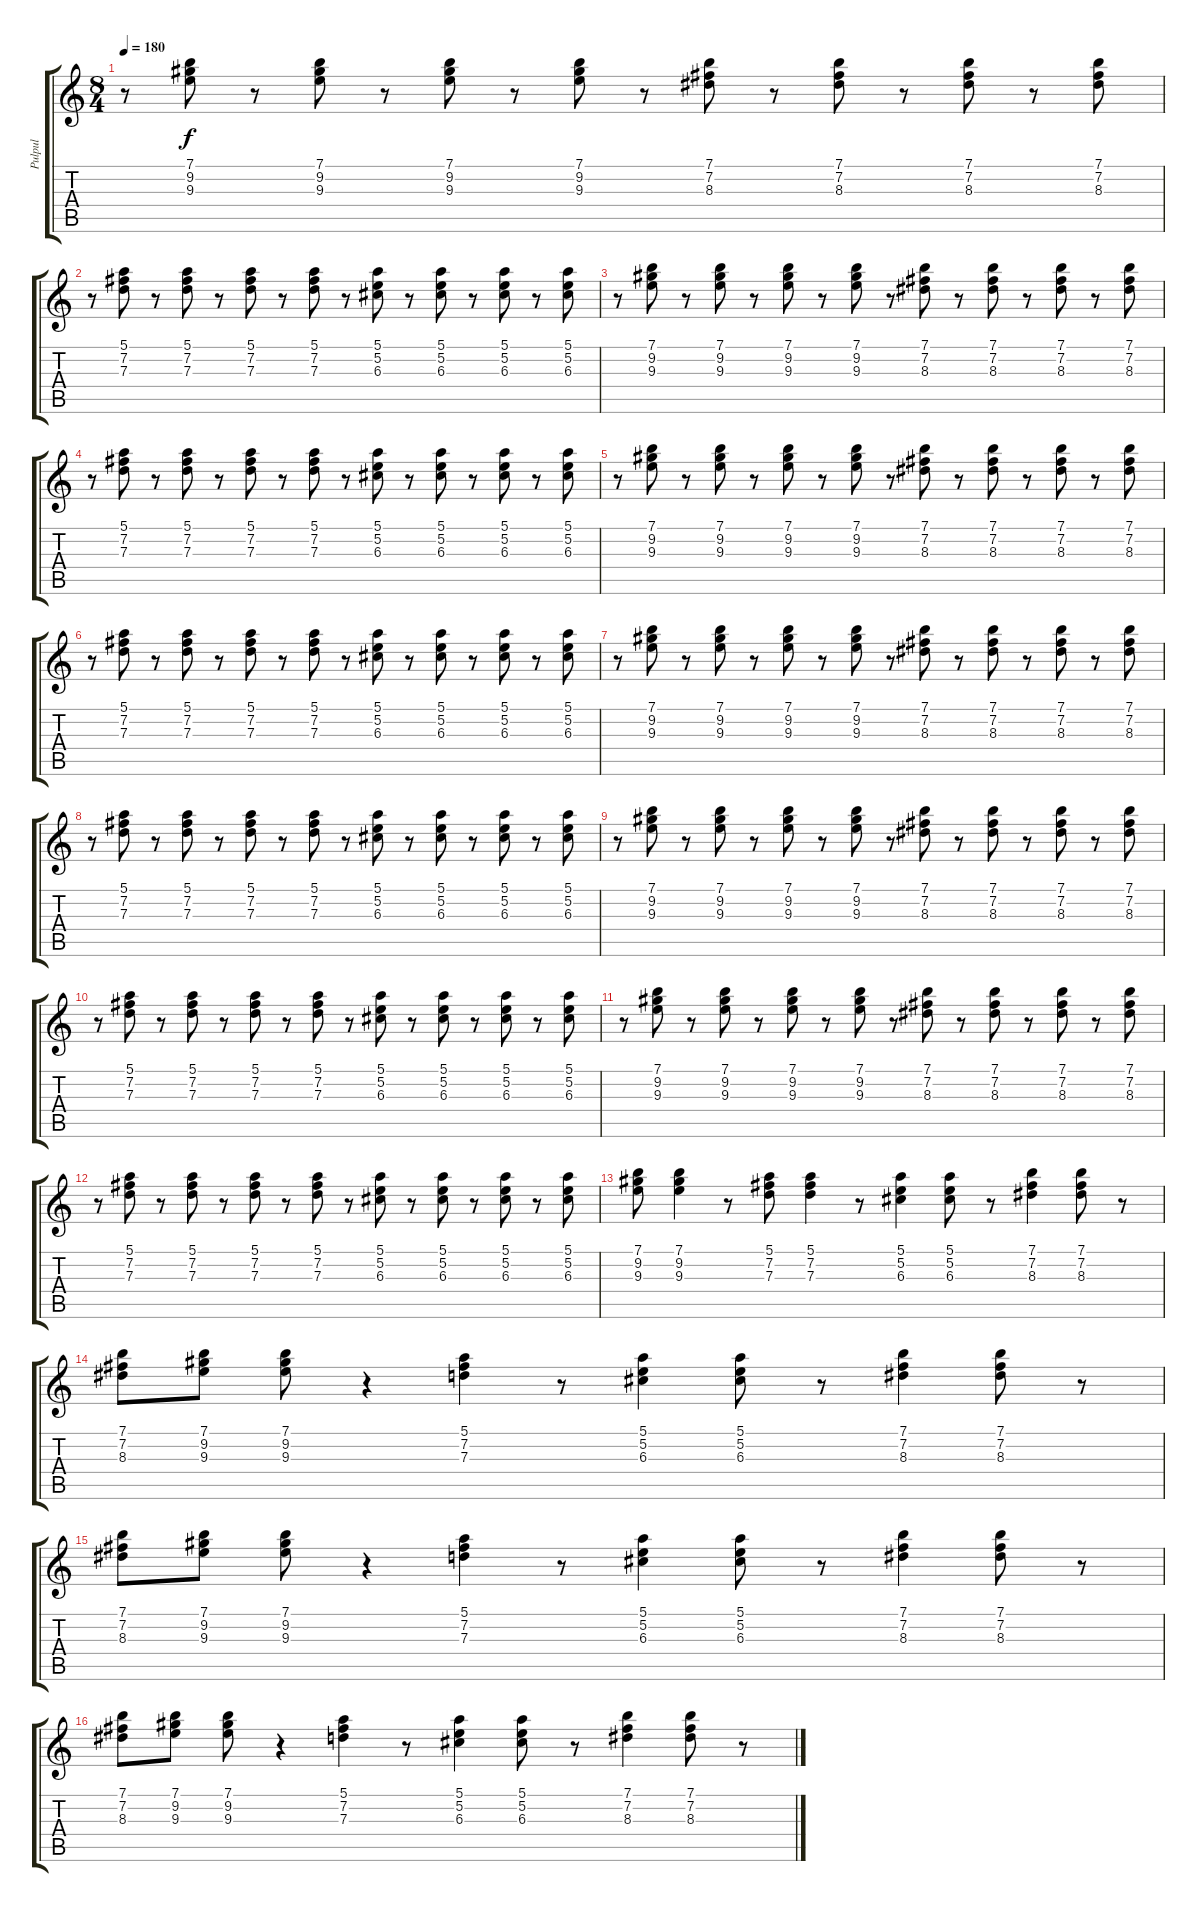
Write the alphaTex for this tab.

\track ("Pulpul" "Pulpul") {instrument electricguitarclean}
\staff {score tabs}
\tuning (E4 B3 G3 D3 A2 E2) {hide}
\ts (8 4)
\tempo 180
\clef g2
\ks c
r.8{dy f} (7.1 9.2 9.3).8 r.8 (7.1 9.2 9.3).8 r.8 (7.1 9.2 9.3).8 r.8 (7.1 9.2 9.3).8 r.8 (7.1 7.2 8.3).8 r.8 (7.1 7.2 8.3).8 r.8 (7.1 7.2 8.3).8 r.8 (7.1 7.2 8.3).8 |
r.8 (5.1 7.2 7.3).8 r.8 (5.1 7.2 7.3).8 r.8 (5.1 7.2 7.3).8 r.8 (5.1 7.2 7.3).8 r.8 (5.1 5.2 6.3).8 r.8 (5.1 5.2 6.3).8 r.8 (5.1 5.2 6.3).8 r.8 (5.1 5.2 6.3).8 |
r.8 (7.1 9.2 9.3).8 r.8 (7.1 9.2 9.3).8 r.8 (7.1 9.2 9.3).8 r.8 (7.1 9.2 9.3).8 r.8 (7.1 7.2 8.3).8 r.8 (7.1 7.2 8.3).8 r.8 (7.1 7.2 8.3).8 r.8 (7.1 7.2 8.3).8 |
r.8 (5.1 7.2 7.3).8 r.8 (5.1 7.2 7.3).8 r.8 (5.1 7.2 7.3).8 r.8 (5.1 7.2 7.3).8 r.8 (5.1 5.2 6.3).8 r.8 (5.1 5.2 6.3).8 r.8 (5.1 5.2 6.3).8 r.8 (5.1 5.2 6.3).8 |
r.8 (7.1 9.2 9.3).8 r.8 (7.1 9.2 9.3).8 r.8 (7.1 9.2 9.3).8 r.8 (7.1 9.2 9.3).8 r.8 (7.1 7.2 8.3).8 r.8 (7.1 7.2 8.3).8 r.8 (7.1 7.2 8.3).8 r.8 (7.1 7.2 8.3).8 |
r.8 (5.1 7.2 7.3).8 r.8 (5.1 7.2 7.3).8 r.8 (5.1 7.2 7.3).8 r.8 (5.1 7.2 7.3).8 r.8 (5.1 5.2 6.3).8 r.8 (5.1 5.2 6.3).8 r.8 (5.1 5.2 6.3).8 r.8 (5.1 5.2 6.3).8 |
r.8 (7.1 9.2 9.3).8 r.8 (7.1 9.2 9.3).8 r.8 (7.1 9.2 9.3).8 r.8 (7.1 9.2 9.3).8 r.8 (7.1 7.2 8.3).8 r.8 (7.1 7.2 8.3).8 r.8 (7.1 7.2 8.3).8 r.8 (7.1 7.2 8.3).8 |
r.8 (5.1 7.2 7.3).8 r.8 (5.1 7.2 7.3).8 r.8 (5.1 7.2 7.3).8 r.8 (5.1 7.2 7.3).8 r.8 (5.1 5.2 6.3).8 r.8 (5.1 5.2 6.3).8 r.8 (5.1 5.2 6.3).8 r.8 (5.1 5.2 6.3).8 |
r.8 (7.1 9.2 9.3).8 r.8 (7.1 9.2 9.3).8 r.8 (7.1 9.2 9.3).8 r.8 (7.1 9.2 9.3).8 r.8 (7.1 7.2 8.3).8 r.8 (7.1 7.2 8.3).8 r.8 (7.1 7.2 8.3).8 r.8 (7.1 7.2 8.3).8 |
r.8 (5.1 7.2 7.3).8 r.8 (5.1 7.2 7.3).8 r.8 (5.1 7.2 7.3).8 r.8 (5.1 7.2 7.3).8 r.8 (5.1 5.2 6.3).8 r.8 (5.1 5.2 6.3).8 r.8 (5.1 5.2 6.3).8 r.8 (5.1 5.2 6.3).8 |
r.8 (7.1 9.2 9.3).8 r.8 (7.1 9.2 9.3).8 r.8 (7.1 9.2 9.3).8 r.8 (7.1 9.2 9.3).8 r.8 (7.1 7.2 8.3).8 r.8 (7.1 7.2 8.3).8 r.8 (7.1 7.2 8.3).8 r.8 (7.1 7.2 8.3).8 |
r.8 (5.1 7.2 7.3).8 r.8 (5.1 7.2 7.3).8 r.8 (5.1 7.2 7.3).8 r.8 (5.1 7.2 7.3).8 r.8 (5.1 5.2 6.3).8 r.8 (5.1 5.2 6.3).8 r.8 (5.1 5.2 6.3).8 r.8 (5.1 5.2 6.3).8 |
(7.1 9.2 9.3).8 (7.1 9.2 9.3).4 r.8 (5.1 7.2 7.3).8 (5.1 7.2 7.3).4 r.8 (5.1 5.2 6.3).4 (5.1 5.2 6.3).8 r.8 (7.1 7.2 8.3).4 (7.1 7.2 8.3).8 r.8 |
(7.1 7.2 8.3).8 (7.1 9.2 9.3).8 (7.1 9.2 9.3).8 r.4 (5.1 7.2 7.3).4 r.8 (5.1 5.2 6.3).4 (5.1 5.2 6.3).8 r.8 (7.1 7.2 8.3).4 (7.1 7.2 8.3).8 r.8 |
(7.1 7.2 8.3).8 (7.1 9.2 9.3).8 (7.1 9.2 9.3).8 r.4 (5.1 7.2 7.3).4 r.8 (5.1 5.2 6.3).4 (5.1 5.2 6.3).8 r.8 (7.1 7.2 8.3).4 (7.1 7.2 8.3).8 r.8 |
(7.1 7.2 8.3).8 (7.1 9.2 9.3).8 (7.1 9.2 9.3).8 r.4 (5.1 7.2 7.3).4 r.8 (5.1 5.2 6.3).4 (5.1 5.2 6.3).8 r.8 (7.1 7.2 8.3).4 (7.1 7.2 8.3).8 r.8
